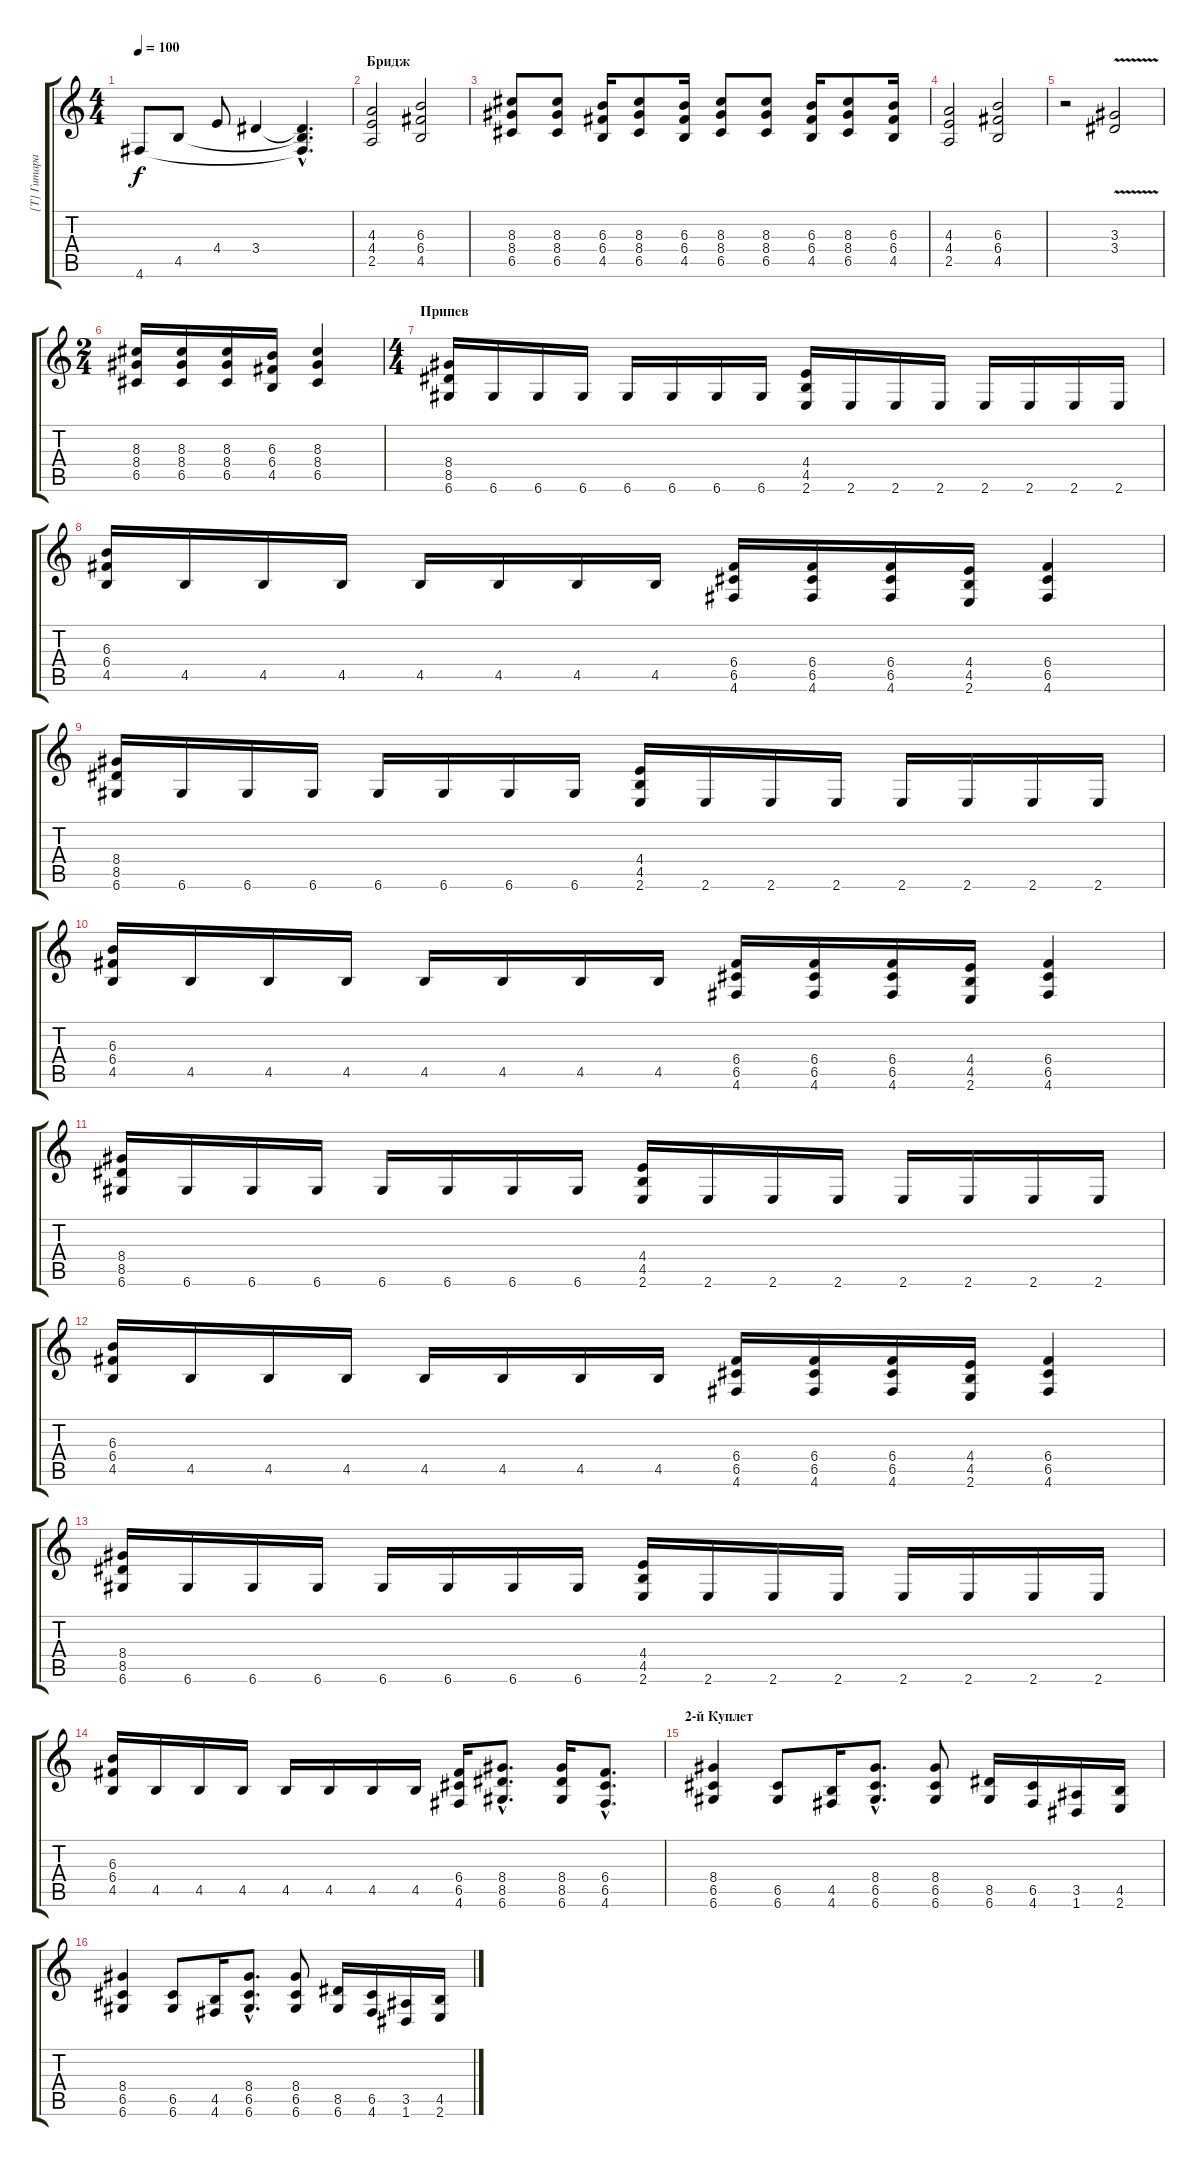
\track ("[T] Гитара [Gang]" "[T] Гитара") {instrument distortionguitar}
\staff {score tabs}
\tuning (D4 A3 F3 C3 G2 D2) {hide}
\ts (4 4)
\tempo 100
\clef g2
\ks c
4.6.8{dy f} 4.5.8 4.4.8 3.4.4 (3.4{hac t} 4.5{hac t} 4.6{hac t}).4{d} |
\section ("" "Бридж")
(4.3 4.4 2.5).2{instrument distortionguitar} (6.3 6.4 4.5).2 |
(8.3 8.4 6.5).8 (8.3 8.4 6.5).8 (6.3 6.4 4.5).16 (8.3 8.4 6.5).8 (6.3 6.4 4.5).16 (8.3 8.4 6.5).8 (8.3 8.4 6.5).8 (6.3 6.4 4.5).16 (8.3 8.4 6.5).8 (6.3 6.4 4.5).16 |
(4.3 4.4 2.5).2 (6.3 6.4 4.5).2 |
r.2 (3.3{v} 3.4{v}).2 |
\ts (2 4)
(8.3 8.4 6.5).16 (8.3 8.4 6.5).16 (8.3 8.4 6.5).16 (6.3 6.4 4.5).16 (8.3 8.4 6.5).4 |
\ts (4 4)
\section ("" "Припев")
(8.4 8.5 6.6).16 6.6.16 6.6.16 6.6.16 6.6.16 6.6.16 6.6.16 6.6.16 (4.4 4.5 2.6).16 2.6.16 2.6.16 2.6.16 2.6.16 2.6.16 2.6.16 2.6.16 |
(6.3 6.4 4.5).16 4.5.16 4.5.16 4.5.16 4.5.16 4.5.16 4.5.16 4.5.16 (6.4 6.5 4.6).16 (6.4 6.5 4.6).16 (6.4 6.5 4.6).16 (4.4 4.5 2.6).16 (6.4 6.5 4.6).4 |
(8.4 8.5 6.6).16 6.6.16 6.6.16 6.6.16 6.6.16 6.6.16 6.6.16 6.6.16 (4.4 4.5 2.6).16 2.6.16 2.6.16 2.6.16 2.6.16 2.6.16 2.6.16 2.6.16 |
(6.3 6.4 4.5).16 4.5.16 4.5.16 4.5.16 4.5.16 4.5.16 4.5.16 4.5.16 (6.4 6.5 4.6).16 (6.4 6.5 4.6).16 (6.4 6.5 4.6).16 (4.4 4.5 2.6).16 (6.4 6.5 4.6).4 |
(8.4 8.5 6.6).16 6.6.16 6.6.16 6.6.16 6.6.16 6.6.16 6.6.16 6.6.16 (4.4 4.5 2.6).16 2.6.16 2.6.16 2.6.16 2.6.16 2.6.16 2.6.16 2.6.16 |
(6.3 6.4 4.5).16 4.5.16 4.5.16 4.5.16 4.5.16 4.5.16 4.5.16 4.5.16 (6.4 6.5 4.6).16 (6.4 6.5 4.6).16 (6.4 6.5 4.6).16 (4.4 4.5 2.6).16 (6.4 6.5 4.6).4 |
(8.4 8.5 6.6).16 6.6.16 6.6.16 6.6.16 6.6.16 6.6.16 6.6.16 6.6.16 (4.4 4.5 2.6).16 2.6.16 2.6.16 2.6.16 2.6.16 2.6.16 2.6.16 2.6.16 |
(6.3 6.4 4.5).16 4.5.16 4.5.16 4.5.16 4.5.16 4.5.16 4.5.16 4.5.16 (6.4 6.5 4.6).16 (8.4{hac} 8.5{hac} 6.6{hac}).8{d} (8.4 8.5 6.6).16 (6.4{hac} 6.5{hac} 4.6{hac}).8{d} |
\section ("" "2-й Куплет")
(8.4 6.5 6.6).4 (6.5 6.6).8 (4.5 4.6).16 (8.4{hac} 6.5{hac} 6.6{hac}).8{d} (8.4 6.5 6.6).8 (8.5 6.6).16 (6.5 4.6).16 (3.5 1.6).16 (4.5 2.6).16 |
(8.4 6.5 6.6).4 (6.5 6.6).8 (4.5 4.6).16 (8.4{hac} 6.5{hac} 6.6{hac}).8{d} (8.4 6.5 6.6).8 (8.5 6.6).16 (6.5 4.6).16 (3.5 1.6).16 (4.5 2.6).16
